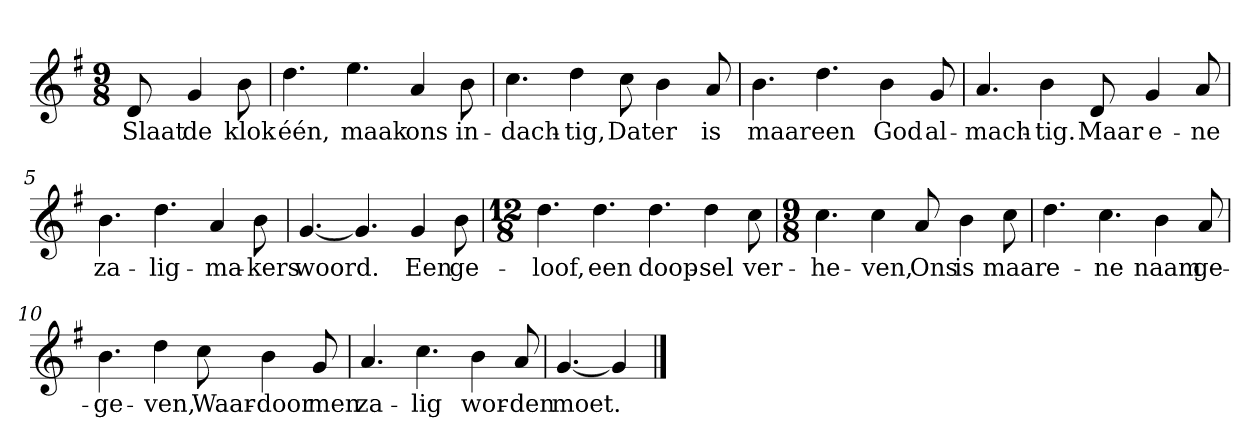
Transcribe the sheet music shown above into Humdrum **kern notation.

**kern	**text
*part1	*part1
*staff1	*staff1
*clefG2	*
*k[f#]	*
*G:	*
*M9/8	*
*MM120	*
=	=
8d	Slaat
4g	de
8b	klok
=1	=1
4.dd	één,
4.ee	maak
4a	ons
8b	in-
=2	=2
4.cc	-dach-
4dd	-tig,
8cc	Dat
4b	er
8a	is
=3	=3
4.b	maar
4.dd	een
4b	God
8g	al-
=4	=4
4.a	-mach-
4b	-tig.
8d	Maar
4g	e-
8a	-ne
=5	=5
4.b	za-
4.dd	-lig-
4a	-ma-
8b	-kers
=6	=6
[4.g	woord.
4.g]	.
4g	Een
8b	ge-
=7	=7
*M12/8	*
4.dd	-loof,
4.dd	een
4.dd	doop-
4dd	-sel
8cc	ver-
=8	=8
*M9/8	*
4.cc	-he-
4cc	-ven,
8a	Ons
4b	is
8cc	maar
=9	=9
4.dd	e-
4.cc	-ne
4b	naam
8a	ge-
=10	=10
4.b	-ge-
4dd	-ven,
8cc	Waar-
4b	-door
8g	men
=11	=11
4.a	za-
4.cc	-lig
4b	wor-
8a	-den
=12	=12
[4.g	moet.
4g]	.
==	==
*-	*-
